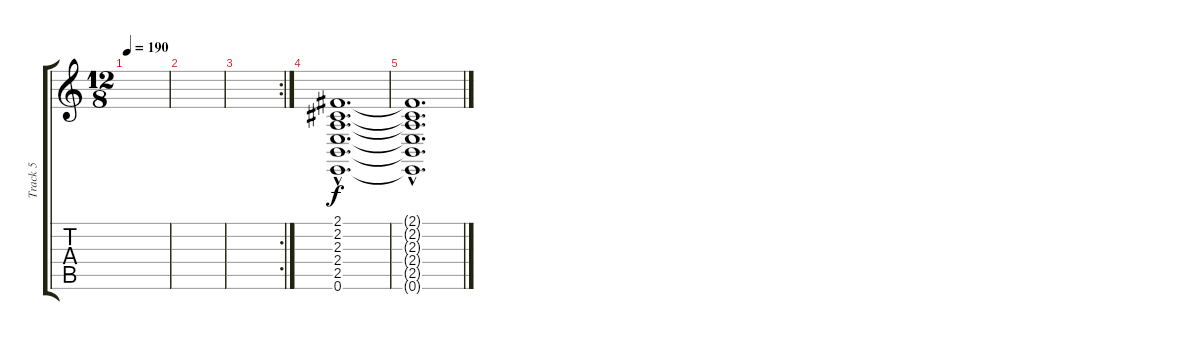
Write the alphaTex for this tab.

\track ("Track 5" "Track 5") {instrument applause}
\staff {score tabs}
\tuning (E4 B3 G3 D3 A2 E2) {hide}
\ts (12 8)
\tempo 190
\clef g2
\ks c
|
|
\rc 2
|
(2.1{hac} 2.2{hac} 2.3{hac} 2.4{hac} 2.5{hac} 0.6{hac}).1{d volume 16} |
(2.1{hac t} 2.2{hac t} 2.3{hac t} 2.4{hac t} 2.5{hac t} 0.6{hac t}).1{d}
